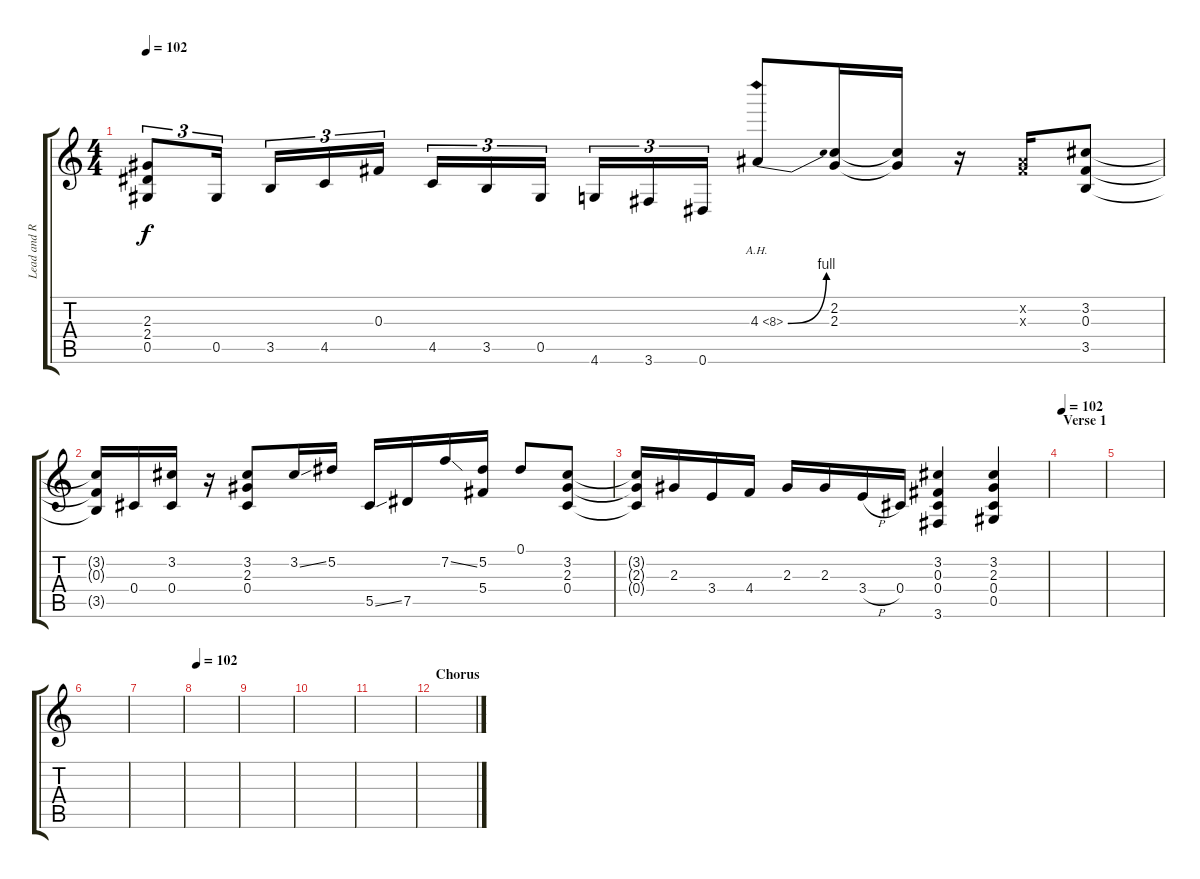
\track ("Lead and Rhythm Fills" "Lead and R") {instrument overdrivenguitar}
\staff {score tabs}
\tuning (Eb4 Bb3 Gb3 Db3 Ab2 Eb2) {hide}
\ts (4 4)
\tempo 102
\clef g2
\ks c
(2.3{t} 2.4{t} 0.5{t}).8{tu (3 2) dy f} 0.5.16{tu (3 2)} 3.5.16{tu (3 2)} 4.5.16{tu (3 2)} 0.3.16{tu (3 2)} 4.5.16{tu (3 2)} 3.5.16{tu (3 2)} 0.5.16{tu (3 2)} 4.6.16{tu (3 2)} 3.6.16{tu (3 2)} 0.6.16{tu (3 2)} 4.3{be (bend 0 0 60 4) ah 4}.8 (2.2 2.3).16 (2.2{t} 2.3{t}).16 r.16 (0.2{x} 0.3{x}).16 (3.2 0.3 3.5).8 |
(3.2{t} 0.3{t} 3.5{t}).16 0.4.16 (3.2 0.4).16 r.16 (3.2 2.3 0.4).8 3.2{ss}.16 5.2.16 5.5{ss}.16 7.5.16 7.2{ss}.16 (5.2 5.4).16 0.1.8 (3.2 2.3 0.4).8 |
(3.2{t} 2.3{t} 0.4{t}).16 2.3.16 3.4.16 4.4.16 2.3.16 2.3.16 3.4{h}.16 0.4.16 (3.2 0.3 0.4 3.6).4 (3.2 2.3 0.4 0.5).4 |
\section ("" "Verse 1")
\tempo 102
|
|
|
|
\tempo 102
|
|
|
|
\section ("" "Chorus")
